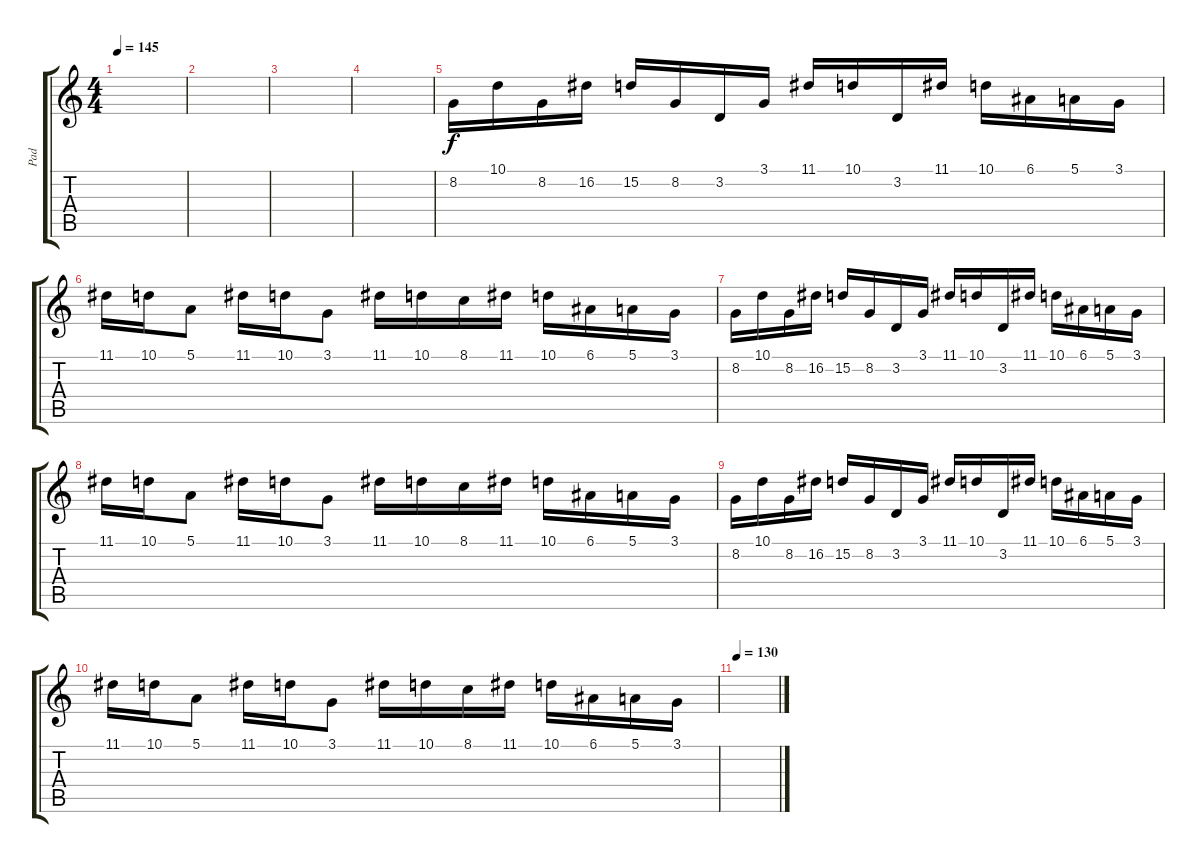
\track ("Pad" "Pad") {instrument vibraphone}
\staff {score tabs}
\tuning (E4 B3 G3 D3 A2 E2) {hide}
\ts (4 4)
\tempo 145
\clef g2
\ks c
|
|
|
|
8.2.16 10.1.16 8.2.16 16.2.16 15.2.16 8.2.16 3.2.16 3.1.16 11.1.16 10.1.16 3.2.16 11.1.16 10.1.16 6.1.16 5.1.16 3.1.16 |
11.1.16 10.1.16 5.1.8 11.1.16 10.1.16 3.1.8 11.1.16 10.1.16 8.1.16 11.1.16 10.1.16 6.1.16 5.1.16 3.1.16 |
8.2.16 10.1.16 8.2.16 16.2.16 15.2.16 8.2.16 3.2.16 3.1.16 11.1.16 10.1.16 3.2.16 11.1.16 10.1.16 6.1.16 5.1.16 3.1.16 |
11.1.16 10.1.16 5.1.8 11.1.16 10.1.16 3.1.8 11.1.16 10.1.16 8.1.16 11.1.16 10.1.16 6.1.16 5.1.16 3.1.16 |
8.2.16 10.1.16 8.2.16 16.2.16 15.2.16 8.2.16 3.2.16 3.1.16 11.1.16 10.1.16 3.2.16 11.1.16 10.1.16 6.1.16 5.1.16 3.1.16 |
11.1.16 10.1.16 5.1.8 11.1.16 10.1.16 3.1.8 11.1.16 10.1.16 8.1.16 11.1.16 10.1.16 6.1.16 5.1.16 3.1.16 |
\tempo 130
